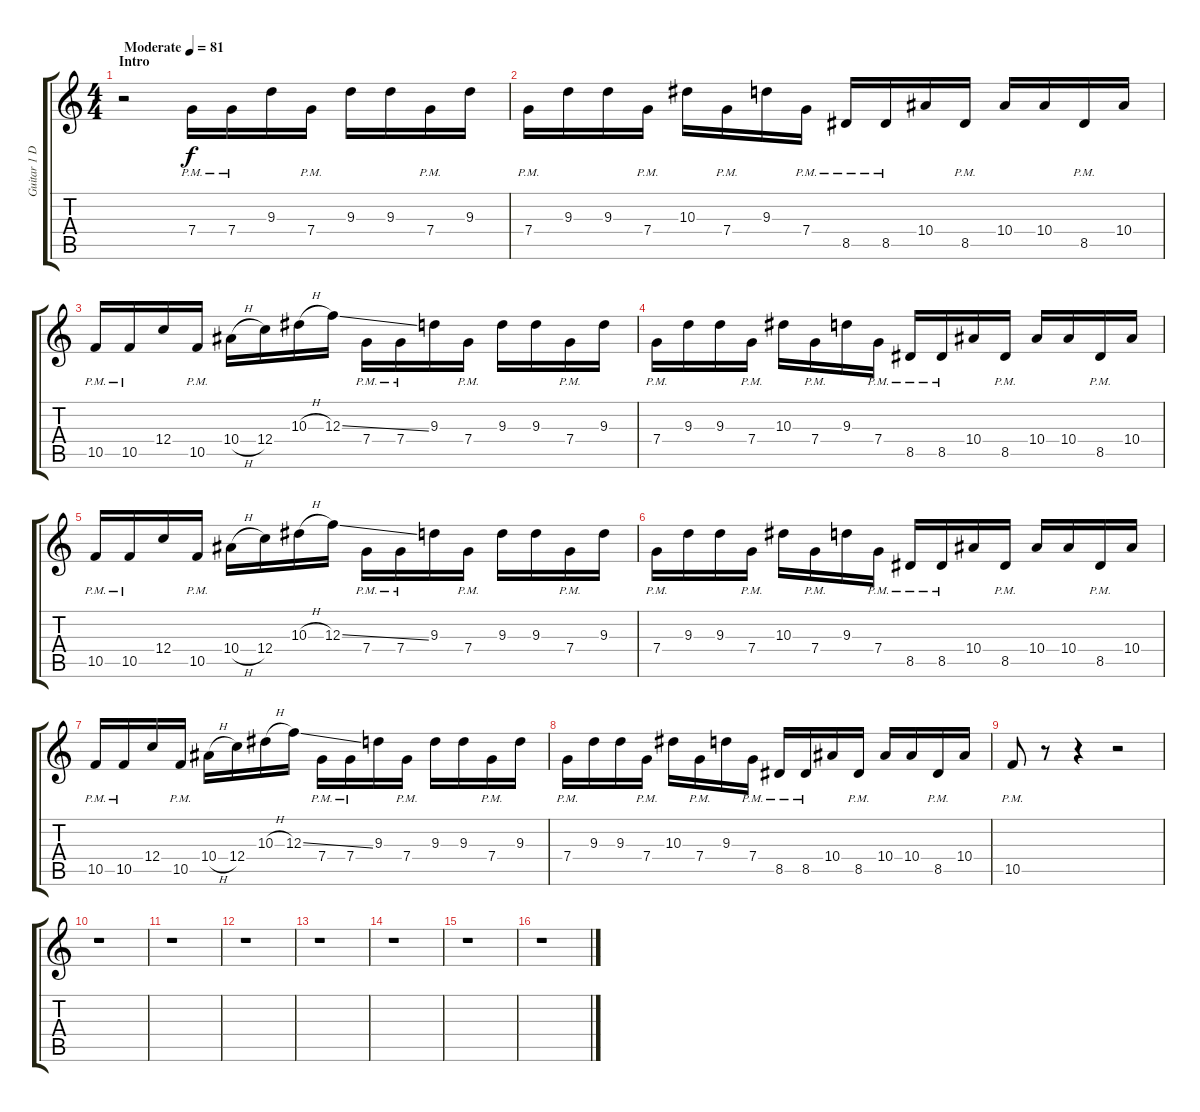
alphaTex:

\track ("Guitar 1 Delay" "Guitar 1 D") {instrument electricguitarclean}
\staff {score tabs}
\tuning (D4 A3 F3 C3 G2 C2) {hide}
\ts (4 4)
\section ("" "Intro")
\tempo (81 "Moderate")
\clef g2
\ks c
r.2{dy f instrument electricguitarclean} 7.4{pm}.16 7.4{pm}.16 9.3.16 7.4{pm}.16 9.3.16 9.3.16 7.4{pm}.16 9.3.16 |
7.4{pm}.16 9.3.16 9.3.16 7.4{pm}.16 10.3.16 7.4{pm}.16 9.3.16 7.4{pm}.16 8.5{pm}.16 8.5{pm}.16 10.4.16 8.5{pm}.16 10.4.16 10.4.16 8.5{pm}.16 10.4.16 |
10.5{pm}.16 10.5{pm}.16 12.4.16 10.5{pm}.16 10.4{h}.16 12.4.16 10.3{h}.16 12.3{ss}.16 7.4{pm}.16 7.4{pm}.16 9.3.16 7.4{pm}.16 9.3.16 9.3.16 7.4{pm}.16 9.3.16 |
7.4{pm}.16 9.3.16 9.3.16 7.4{pm}.16 10.3.16 7.4{pm}.16 9.3.16 7.4{pm}.16 8.5{pm}.16 8.5{pm}.16 10.4.16 8.5{pm}.16 10.4.16 10.4.16 8.5{pm}.16 10.4.16 |
10.5{pm}.16 10.5{pm}.16 12.4.16 10.5{pm}.16 10.4{h}.16 12.4.16 10.3{h}.16 12.3{ss}.16 7.4{pm}.16 7.4{pm}.16 9.3.16 7.4{pm}.16 9.3.16 9.3.16 7.4{pm}.16 9.3.16 |
7.4{pm}.16 9.3.16 9.3.16 7.4{pm}.16 10.3.16 7.4{pm}.16 9.3.16 7.4{pm}.16 8.5{pm}.16 8.5{pm}.16 10.4.16 8.5{pm}.16 10.4.16 10.4.16 8.5{pm}.16 10.4.16 |
10.5{pm}.16 10.5{pm}.16 12.4.16 10.5{pm}.16 10.4{h}.16 12.4.16 10.3{h}.16 12.3{ss}.16 7.4{pm}.16 7.4{pm}.16 9.3.16 7.4{pm}.16 9.3.16 9.3.16 7.4{pm}.16 9.3.16 |
7.4{pm}.16 9.3.16 9.3.16 7.4{pm}.16 10.3.16 7.4{pm}.16 9.3.16 7.4{pm}.16 8.5{pm}.16 8.5{pm}.16 10.4.16 8.5{pm}.16 10.4.16 10.4.16 8.5{pm}.16 10.4.16 |
10.5{pm}.8 r.8 r.4 r.2 |
r.1 |
r.1 |
r.1 |
r.1 |
r.1 |
r.1 |
r.1
